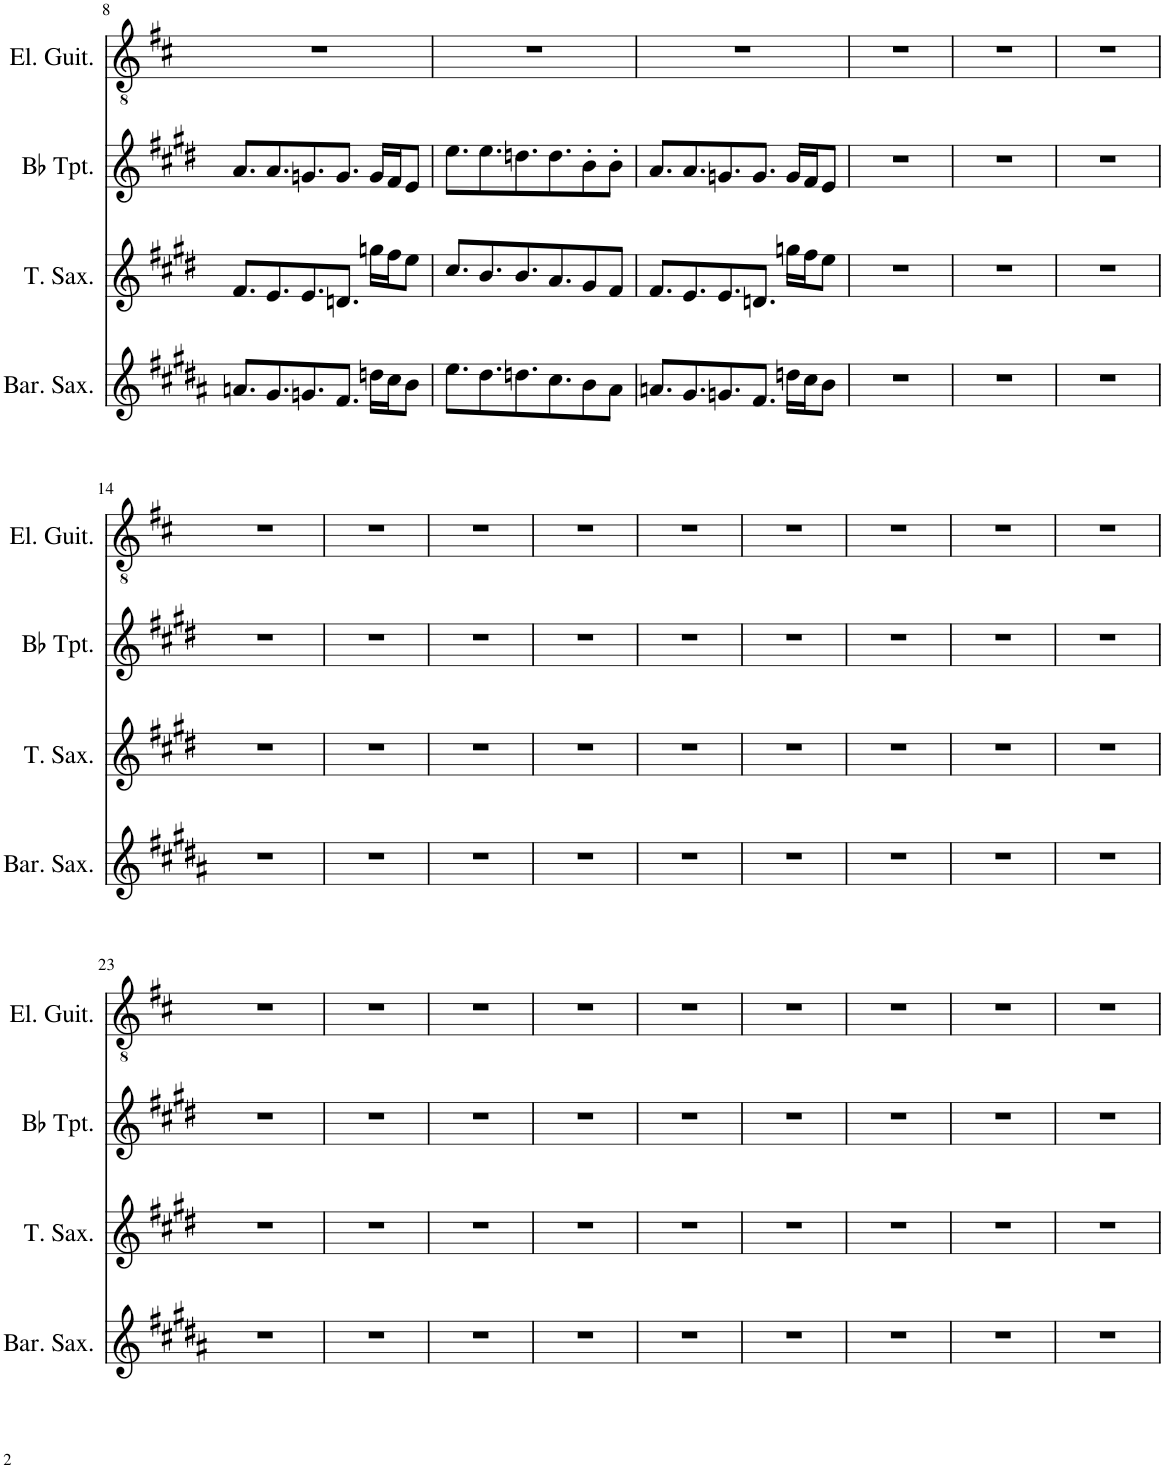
**kern	**kern	**kern	**kern
*part4	*part3	*part2	*part1
*staff4	*staff3	*staff2	*staff1
*I"Baritone Saxophone	*I"Tenor Saxophone	*I"Bb Trumpet	*I"Electric Guitar
*I'Bar. Sax.	*I'T. Sax.	*I'Bb Tpt.	*I'El. Guit.
!!LO:PB:g=z
*clefG2	*clefG2	*clefG2	*clefGv2
*Trd12c21	*Trd8c14	*Trd1c2	*
*k[f#c#g#d#a#]	*k[f#c#g#d#]	*k[f#c#g#d#]	*k[f#c#]
*M4/4	*M4/4	*M4/4	*M4/4
=8	=8	=8	=8
8.an/L	8.f#/L	8.a/L	1r
8.g#/	8.e/	8.a/	.
8.gn/	8.e/	8.gn/	.
8.f#/J	8.dn/J	8.g/J	.
16ddn\LL	16ggn\LL	16g/LL	.
16cc#\J	16ff#\J	16f#/J	.
8b\J	8ee\J	8e/J	.
=9	=9	=9	=9
8.ee\L	8.cc#/L	8.ee\L	1r
8.dd#\	8.b/	8.ee\	.
8.ddn\	8.b/	8.ddn\	.
8.cc#\	8.a/	8.dd\	.
8b\	8g#/	8b'\	.
8a#\J	8f#/J	8b'\J	.
=10	=10	=10	=10
8.an/L	8.f#/L	8.a/L	1r
8.g#/	8.e/	8.a/	.
8.gn/	8.e/	8.gn/	.
8.f#/J	8.dn/J	8.g/J	.
16ddn\LL	16ggn\LL	16g/LL	.
16cc#\J	16ff#\J	16f#/J	.
8b\J	8ee\J	8e/J	.
=11	=11	=11	=11
1r	1r	1r	1r
=12	=12	=12	=12
1r	1r	1r	1r
=13	=13	=13	=13
1r	1r	1r	1r
!!LO:LB:g=z
=14	=14	=14	=14
1r	1r	1r	1r
=15	=15	=15	=15
1r	1r	1r	1r
=16	=16	=16	=16
1r	1r	1r	1r
=17	=17	=17	=17
1r	1r	1r	1r
=18	=18	=18	=18
1r	1r	1r	1r
=19	=19	=19	=19
1r	1r	1r	1r
=20	=20	=20	=20
1r	1r	1r	1r
=21	=21	=21	=21
1r	1r	1r	1r
=22	=22	=22	=22
1r	1r	1r	1r
!!LO:LB:g=z
=23	=23	=23	=23
1r	1r	1r	1r
=24	=24	=24	=24
1r	1r	1r	1r
=25	=25	=25	=25
1r	1r	1r	1r
=26	=26	=26	=26
1r	1r	1r	1r
=27	=27	=27	=27
1r	1r	1r	1r
=28	=28	=28	=28
1r	1r	1r	1r
=29	=29	=29	=29
1r	1r	1r	1r
=30	=30	=30	=30
1r	1r	1r	1r
=31	=31	=31	=31
1r	1r	1r	1r
=	=	=	=
*-	*-	*-	*-
